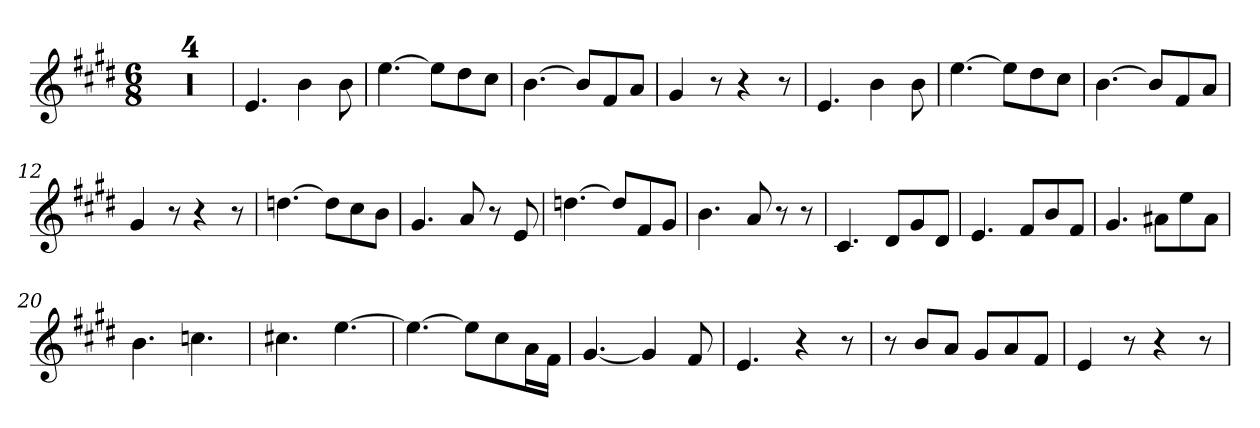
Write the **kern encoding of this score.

**kern
*part1
*staff1
*clefG2
*k[f#c#g#d#]
*M6/8
=1
2.r
=2
2.r
=3
2.r
=4
2.r
=5
4.e/
4b\
8b\
=6
[4.ee\
8ee\L]
8dd#\
8cc#\J
=7
[4.b\
8b/L]
8f#/
8a/J
=8
4g#/
8r
4r
8r
=9
4.e/
4b\
8b\
=10
[4.ee\
8ee\L]
8dd#\
8cc#\J
=11
[4.b\
8b/L]
8f#/
8a/J
!!LO:LB:g=z
=12
4g#/
8r
4r
8r
=13
[4.ddn\
8dd\L]
8cc#\
8b\J
=14
4.g#/
8a/
8r
8e/
=15
[4.ddn\
8dd/L]
8f#/
8g#/J
=16
4.b\
8a/
8r
8r
=17
4.c#/
8d#/L
8g#/
8d#/J
=18
4.e/
8f#/L
8b/
8f#/J
=19
4.g#/
8a#X\L
8ee\
8a#\J
=20
4.b\
4.ccn\
!!LO:LB:g=z
=21
4.cc#X\
[4.ee\
=22
4.ee\_
8ee\L]
8cc#\
16a\L
16f#\JJ
=23
[4.g#/
4g#/]
8f#/
=24
4.e/
4r
8r
=25
8r
8b/L
8a/J
8g#/L
8a/
8f#/J
=26
4e/
8r
4r
8r
=
*-
